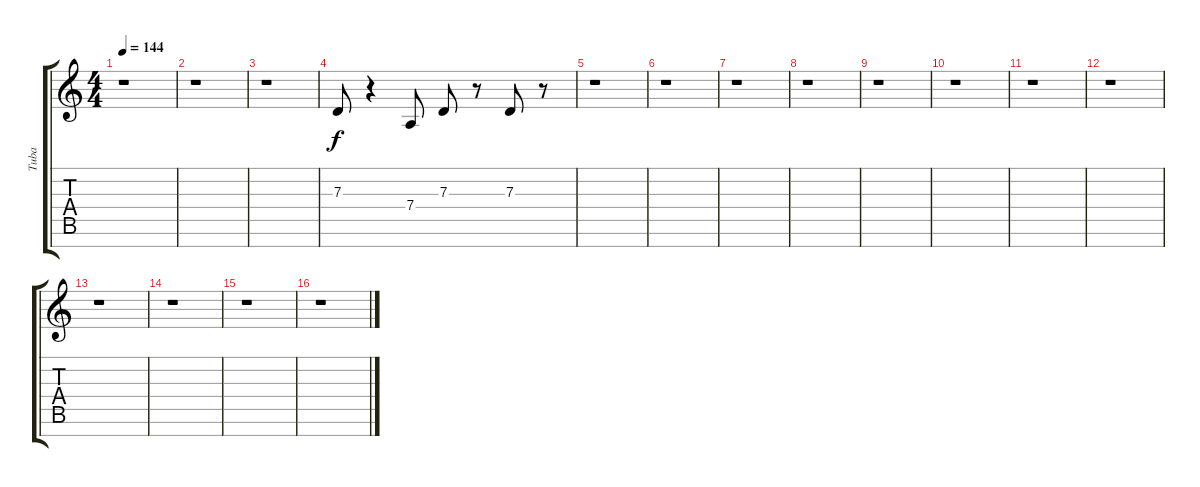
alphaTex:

\track ("Tuba" "Tuba") {instrument tuba}
\staff {score tabs}
\tuning (E4 B3 G3 D3 A2 E2 B1) {hide}
\ts (4 4)
\tempo 144
\clef g2
\ks c
r.1{dy f} |
r.1 |
r.1 |
7.3.8 r.4 7.4.8 7.3.8 r.8 7.3.8 r.8 |
r.1 |
r.1 |
r.1 |
r.1 |
r.1 |
r.1 |
r.1 |
r.1 |
r.1 |
r.1 |
r.1 |
r.1
